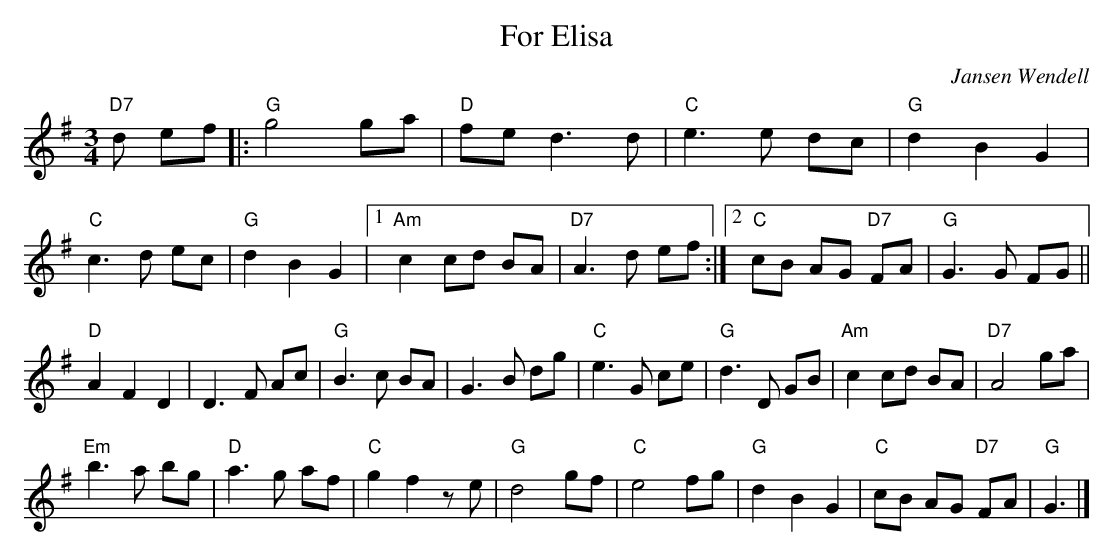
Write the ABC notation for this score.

X:1
T: For Elisa
C: Jansen Wendell
M: 3/4
K:G
"D7"d ef|:"G"g4ga |"D"fed3d|"C"e3e dc|"G"d2B2G2|
"C"c3d ec|"G"d2B2G2|1"Am"c2cd BA|"D7"A3d ef:|2"C"cB AG "D7"FA|"G"G3G FG||
"D"A2F2D2|D3F Ac|"G"B3c BA|G3B dg|\
"C"e3G ce|"G"d3D GB|"Am"c2cd BA|"D7"A4ga|
"Em"b3a bg |"D"a3g af|"C"g2f2ze|"G"d4gf|\
"C"e4fg|"G"d2B2G2|"C"cB AG "D7"FA|"G"G3|]
